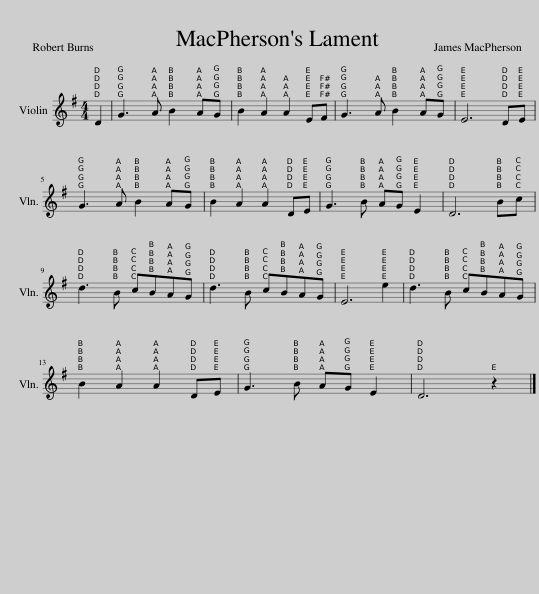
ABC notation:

X:1
L:1/8
M:4/4
I:linebreak $
K:G
V:1 treble
V:1
 D2 | G3 A B2 AG | B2 A2 A2 EF | G3 A B2 AG | E6 DE |$ %5
 G3 A B2 AG | B2 A2 A2 DE | G3 B AG E2 | D6 Bc |$ d3 B cBAG | %10
 d3 B cBAG | E6 e2 | d3 B cBAG |$ B2 A2 A2 DE | G3 B AG E2 | %15
 D6 z2 |] %16
